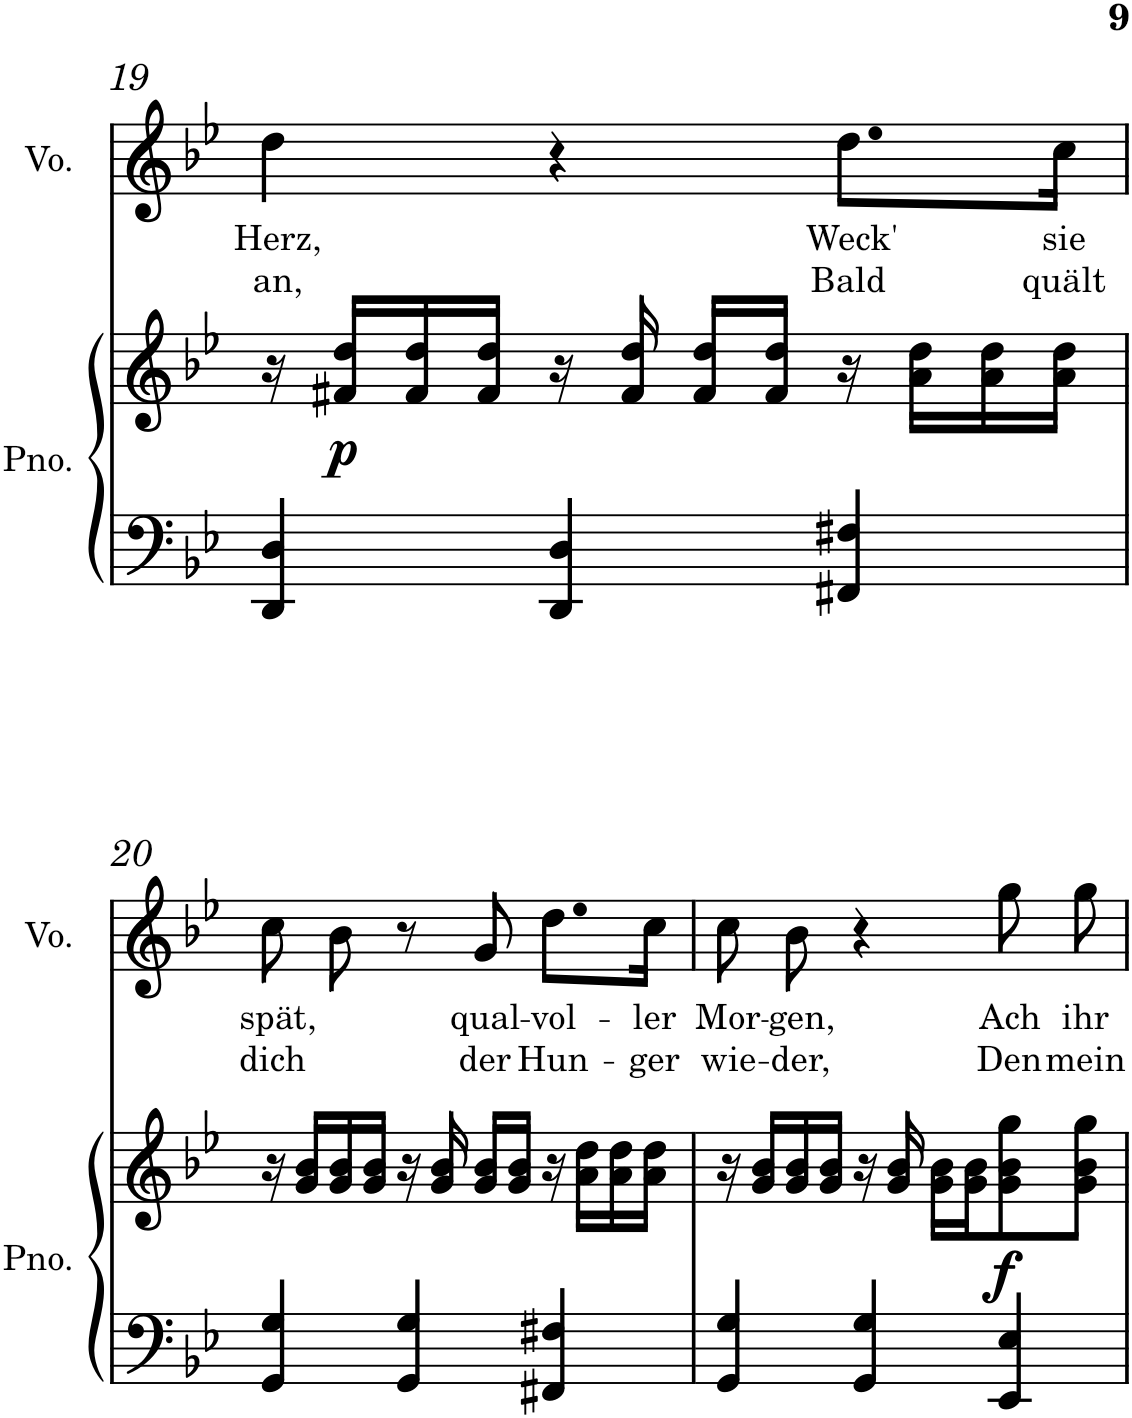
**kern	**kern	**dynam	**kern	**text	**text
*part2	*part2	*part2	*part1	*part1	*part1
*staff3	*staff2	*staff2/3	*staff1	*staff1	*staff1
*I"Piano	*	*	*I"Voice	*	*
*I'Pno.	*	*	*I'Vo.	*	*
!!LO:PB:g=z
*clefF4	*clefG2	*	*clefG2	*	*
*k[b-e-]	*k[b-e-]	*	*k[b-e-]	*	*
*M6/8	*M6/8	*	*M6/8	*	*
=19	=19	=19	=19	=19	=19
!	!	!	!	!LO:LY:b	!LO:LY:b
4DD/ 4D/	16r	.	4dd\	Herz,	an,
!	!	!LO:DY:b	!	!	!
.	16f#X/ 16dd/LL	p	.	.	.
.	16f#/ 16dd/	.	.	.	.
.	16f#/ 16dd/JJ	.	.	.	.
4DD/ 4D/	16r	.	4r	.	.
.	16f#/ 16dd/	.	.	.	.
.	16f#/ 16dd/LL	.	.	.	.
.	16f#/ 16dd/JJ	.	.	.	.
!	!	!	!	!LO:LY:b	!LO:LY:b
4FF#X/ 4F#X/	16r	.	8.dd\L	Weck'	Bald
.	16a\ 16dd\LL	.	.	.	.
.	16a\ 16dd\	.	.	.	.
!	!	!	!	!LO:LY:b	!LO:LY:b
.	16a\ 16dd\JJ	.	16cc\Jk	sie	quält
!!LO:LB:g=z
=20	=20	=20	=20	=20	=20
!	!	!	!	!LO:LY:b	!LO:LY:b
4GG/ 4G/	16r	.	8cc\	spät,	dich
.	16g/ 16b-/LL	.	.	.	.
.	16g/ 16b-/	.	8b-\	.	.
.	16g/ 16b-/JJ	.	.	.	.
4GG/ 4G/	16r	.	8r	.	.
.	16g/ 16b-/	.	.	.	.
!	!	!	!	!LO:LY:b	!LO:LY:b
.	16g/ 16b-/LL	.	8g/	qual-	der
.	16g/ 16b-/JJ	.	.	.	.
!	!	!	!	!LO:LY:b	!LO:LY:b
4FF#X/ 4F#X/	16r	.	8.dd\L	-vol-	Hun-
.	16a\ 16dd\LL	.	.	.	.
.	16a\ 16dd\	.	.	.	.
!	!	!	!	!LO:LY:b	!LO:LY:b
.	16a\ 16dd\JJ	.	16cc\Jk	-ler	-ger
=21	=21	=21	=21	=21	=21
!	!	!	!	!LO:LY:b	!LO:LY:b
4GG/ 4G/	16r	.	8cc\	Mor-	wie-
.	16g/ 16b-/LL	.	.	.	.
!	!	!	!	!LO:LY:b	!LO:LY:b
.	16g/ 16b-/	.	8b-\	-gen,	-der,
.	16g/ 16b-/JJ	.	.	.	.
4GG/ 4G/	16r	.	4r	.	.
.	16g/ 16b-/	.	.	.	.
.	16g\ 16b-\LL	.	.	.	.
.	16g\ 16b-\J	.	.	.	.
!	!	!LO:DY:b	!	!LO:LY:b	!LO:LY:b
4EE-/ 4E-/	8g\ 8b-\ 8gg\	f	8gg\	Ach	Den
!	!	!	!	!LO:LY:b	!LO:LY:b
.	8g\ 8b-\ 8gg\J	.	8gg\	ihr	mein
=	=	=	=	=	=
*-	*-	*-	*-	*-	*-
